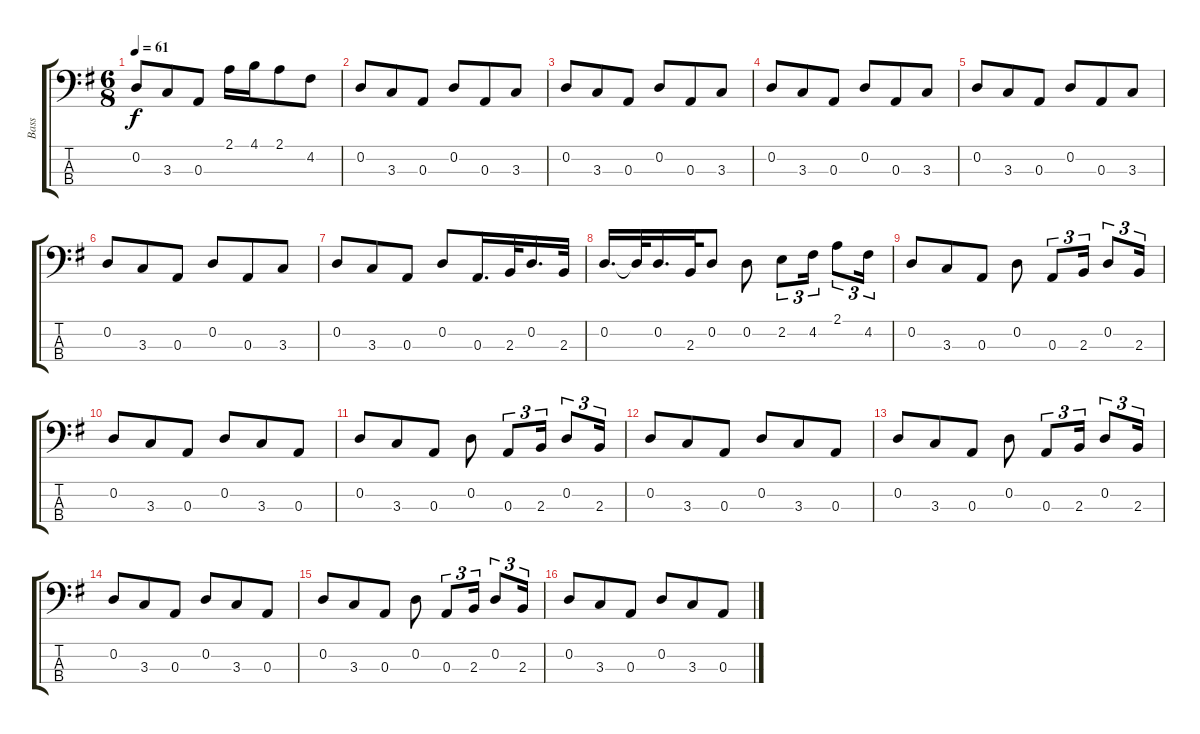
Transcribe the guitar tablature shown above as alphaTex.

\track ("Bass" "Bass") {instrument electricbasspick}
\staff {score tabs}
\tuning (G2 D2 A1 E1) {hide}
\ts (6 8)
\tempo 61
\clef f4
\ks g
0.2.8{dy f} 3.3.8 0.3.8 2.1.16 4.1.16 2.1.8 4.2.8 |
0.2.8 3.3.8 0.3.8 0.2.8 0.3.8 3.3.8 |
0.2.8 3.3.8 0.3.8 0.2.8 0.3.8 3.3.8 |
0.2.8 3.3.8 0.3.8 0.2.8 0.3.8 3.3.8 |
0.2.8 3.3.8 0.3.8 0.2.8 0.3.8 3.3.8 |
0.2.8 3.3.8 0.3.8 0.2.8 0.3.8 3.3.8 |
0.2.8 3.3.8 0.3.8 0.2.8 0.3.16{d} 2.3.32 0.2.16{d} 2.3.32 |
0.2.16{d} 0.2{t}.32 0.2.16{d} 2.3.32 0.2.8 0.2.8 2.2.8{tu (3 2)} 4.2.16{tu (3 2)} 2.1.8{tu (3 2)} 4.2.16{tu (3 2)} |
0.2.8 3.3.8 0.3.8 0.2.8 0.3.8{tu (3 2)} 2.3.16{tu (3 2)} 0.2.8{tu (3 2)} 2.3.16{tu (3 2)} |
0.2.8 3.3.8 0.3.8 0.2.8 3.3.8 0.3.8 |
0.2.8 3.3.8 0.3.8 0.2.8 0.3.8{tu (3 2)} 2.3.16{tu (3 2)} 0.2.8{tu (3 2)} 2.3.16{tu (3 2)} |
0.2.8 3.3.8 0.3.8 0.2.8 3.3.8 0.3.8 |
0.2.8 3.3.8 0.3.8 0.2.8 0.3.8{tu (3 2)} 2.3.16{tu (3 2)} 0.2.8{tu (3 2)} 2.3.16{tu (3 2)} |
0.2.8 3.3.8 0.3.8 0.2.8 3.3.8 0.3.8 |
0.2.8 3.3.8 0.3.8 0.2.8 0.3.8{tu (3 2)} 2.3.16{tu (3 2)} 0.2.8{tu (3 2)} 2.3.16{tu (3 2)} |
0.2.8 3.3.8 0.3.8 0.2.8 3.3.8 0.3.8
